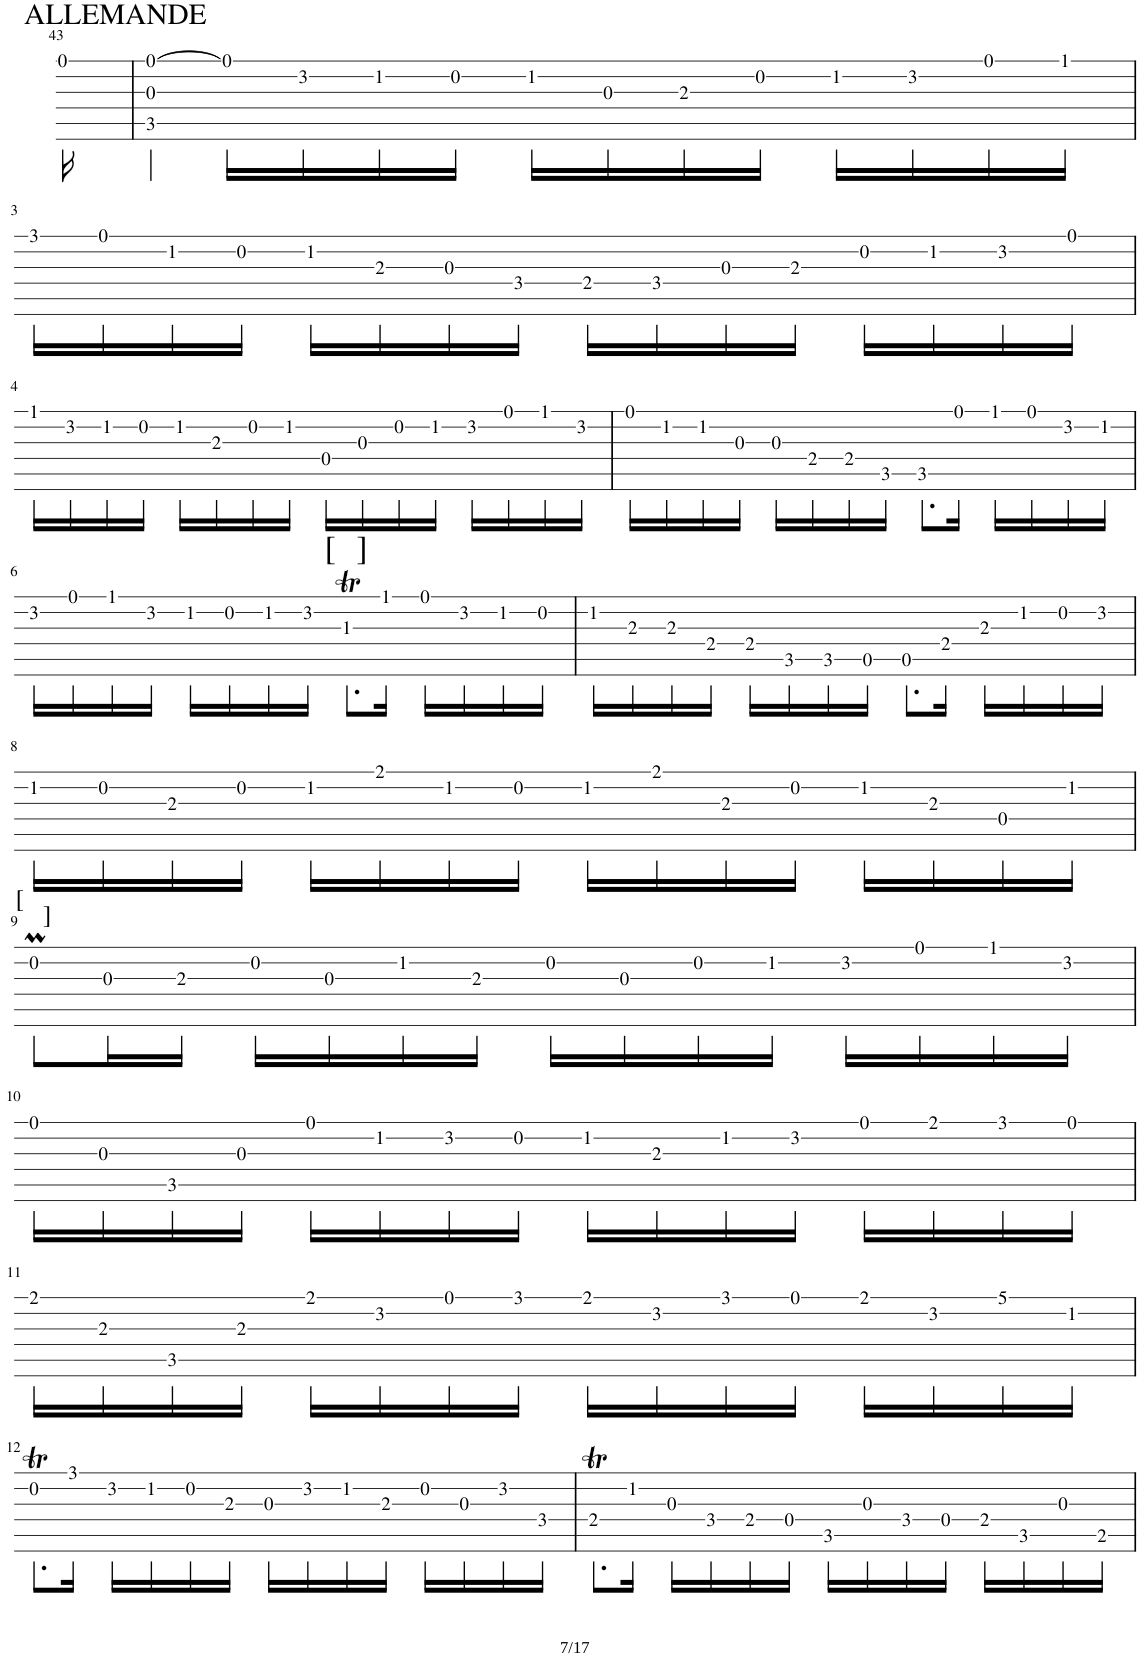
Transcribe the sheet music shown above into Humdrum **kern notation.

**kern
*part1
*staff1
*I"Guitare classique [Tablature]
!!LO:PB:g=z
*
*k[]
*M4/4
*met(c)
=43!|:
!LO:TX:a:t=ALLEMANDE
16e\
=2
4C\ 4G\ [4e\
16e\LL]
16d\
16c\
16B\JJ
16c\LL
16G\
16A\
16B\JJ
16c\LL
16d\
16e\
16f\JJ
!!LO:LB:g=z
=3
16g\LL
16e\
16c\
16B\JJ
16c\LL
16A\
16G\
16F\JJ
16E\LL
16F\
16G\
16A\JJ
16B\LL
16c\
16d\
16e\JJ
!!LO:LB:g=z
=4
16f\LL
16d\
16c\
16B\JJ
16c\LL
16A\
16B\
16c\JJ
16D\LL
16G\
16B\
16c\JJ
16d\LL
16e\
16f\
16d\JJ
=5
16e\LL
16c\
16c\
16G\JJ
16G\LL
16E\
16E\
16C\JJ
8.C\L
16e\Jk
16f\LL
16e\
16d\
16c\JJ
!!LO:LB:g=z
=6
16d\LL
16e\
16f\
16d\JJ
16c\LL
16B\
16c\
16d\JJ
!LO:TX:a:t=[
!LO:TX:a:t=]
8.G#Xt\L
16f\Jk
16e\LL
16d\
16c\
16B\JJ
=7
16c\LL
16A\
16A\
16E\JJ
16E\LL
16C\
16C\
16AA\JJ
8.AA\L
16E\Jk
16A\LL
16c\
16B\
16d\JJ
!!LO:LB:g=z
=8
16c\LL
16B\
16A\
16B\JJ
16c\LL
16f#X\
16c\
16B\JJ
16c\LL
16f#\
16A\
16B\JJ
16c\LL
16A\
16D\
16c\JJ
!!LO:LB:g=z
=9
!LO:TX:a:t=[
!LO:TX:a:t=]
8Bm\L
16G\L
16A\JJ
16B\LL
16G\
16c\
16A\JJ
16B\LL
16G\
16B\
16c\JJ
16d\LL
16e\
16fn\
16d\JJ
!!LO:LB:g=z
=10
16e\LL
16G\
16C\
16G\JJ
16e\LL
16c\
16d\
16B\JJ
16c\LL
16A\
16c\
16d\JJ
16e\LL
16f#X\
16g\
16e\JJ
!!LO:LB:g=z
=11
16f#X\LL
16A\
16C\
16A\JJ
16f#\LL
16d\
16e\
16g\JJ
16f#\LL
16d\
16g\
16e\JJ
16f#\LL
16d\
16a\
16c\JJ
!!LO:LB:g=z
=12
8.Bt\L
16g\Jk
16d\LL
16c\
16B\
16A\JJ
16G\LL
16d\
16c\
16A\JJ
16B\LL
16G\
16d\
16F\JJ
=13
8.Et\L
16c\Jk
16G\LL
16F\
16E\
16D\JJ
16C\LL
16G\
16F\
16D\JJ
16E\LL
16C\
16G\
16BB\JJ
=
*-
